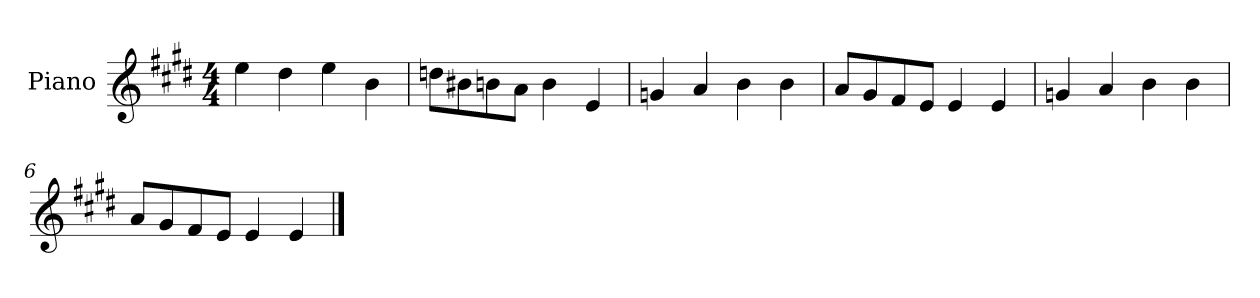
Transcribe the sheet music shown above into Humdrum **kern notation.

**kern
*part1
*staff1
*I"Piano
*I'P-no
*clefG2
*k[f#c#g#d#]
*M4/4
*MM90
=1
4ee\
4dd#\
4ee\
4b\
=2
8ddn\L
8b#X\
8bn\
8a\J
4b\
4e/
=3
4gn/
4a/
4b\
4b\
=4
8a/L
8g#/
8f#/
8e/J
4e/
4e/
=5
4gn/
4a/
4b\
4b\
=6
8a/L
8g#/
8f#/
8e/J
4e/
4e/
==
*-
